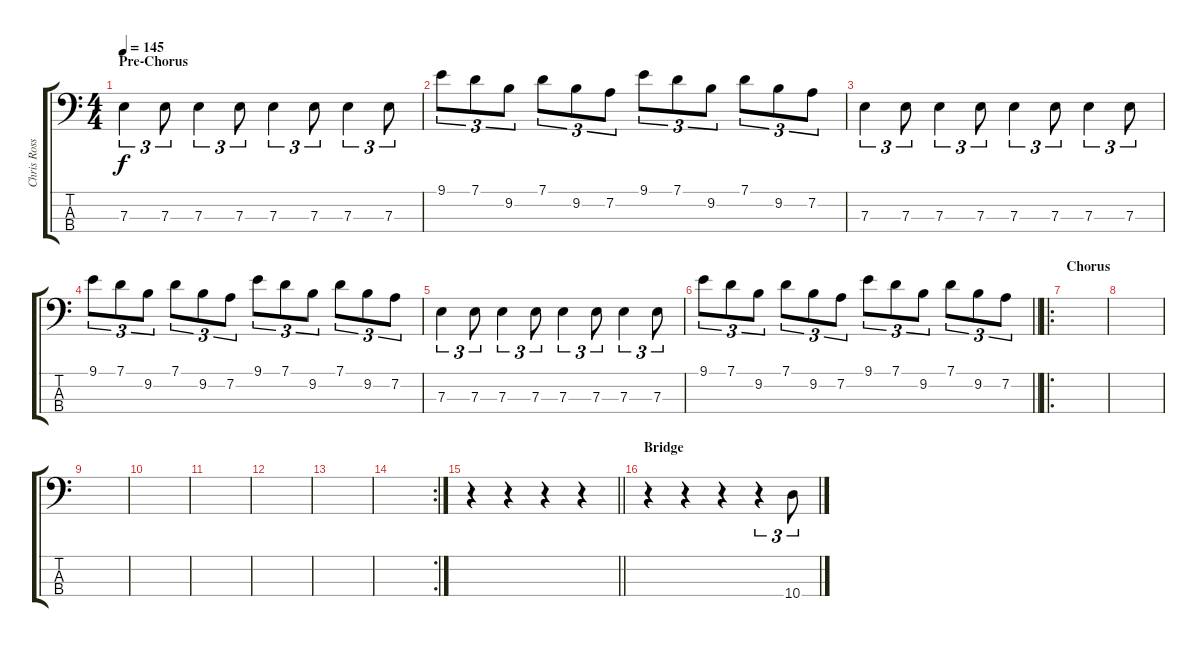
\track ("Chris Ross Bass" "Chris Ross") {instrument electricbasspick}
\staff {score tabs}
\tuning (G2 D2 A1 E1) {hide}
\ts (4 4)
\section ("" "Pre-Chorus")
\tempo 145
\clef f4
\ks c
7.3.4{tu (3 2) dy f} 7.3.8{tu (3 2)} 7.3.4{tu (3 2)} 7.3.8{tu (3 2)} 7.3.4{tu (3 2)} 7.3.8{tu (3 2)} 7.3.4{tu (3 2)} 7.3.8{tu (3 2)} |
9.1.8{tu (3 2)} 7.1.8{tu (3 2)} 9.2.8{tu (3 2)} 7.1.8{tu (3 2)} 9.2.8{tu (3 2)} 7.2.8{tu (3 2)} 9.1.8{tu (3 2)} 7.1.8{tu (3 2)} 9.2.8{tu (3 2)} 7.1.8{tu (3 2)} 9.2.8{tu (3 2)} 7.2.8{tu (3 2)} |
7.3.4{tu (3 2)} 7.3.8{tu (3 2)} 7.3.4{tu (3 2)} 7.3.8{tu (3 2)} 7.3.4{tu (3 2)} 7.3.8{tu (3 2)} 7.3.4{tu (3 2)} 7.3.8{tu (3 2)} |
9.1.8{tu (3 2)} 7.1.8{tu (3 2)} 9.2.8{tu (3 2)} 7.1.8{tu (3 2)} 9.2.8{tu (3 2)} 7.2.8{tu (3 2)} 9.1.8{tu (3 2)} 7.1.8{tu (3 2)} 9.2.8{tu (3 2)} 7.1.8{tu (3 2)} 9.2.8{tu (3 2)} 7.2.8{tu (3 2)} |
7.3.4{tu (3 2)} 7.3.8{tu (3 2)} 7.3.4{tu (3 2)} 7.3.8{tu (3 2)} 7.3.4{tu (3 2)} 7.3.8{tu (3 2)} 7.3.4{tu (3 2)} 7.3.8{tu (3 2)} |
\barLineRight lightlight
9.1.8{tu (3 2)} 7.1.8{tu (3 2)} 9.2.8{tu (3 2)} 7.1.8{tu (3 2)} 9.2.8{tu (3 2)} 7.2.8{tu (3 2)} 9.1.8{tu (3 2)} 7.1.8{tu (3 2)} 9.2.8{tu (3 2)} 7.1.8{tu (3 2)} 9.2.8{tu (3 2)} 7.2.8{tu (3 2)} |
\ro
\section ("" "Chorus")
|
|
|
|
|
|
|
\rc 2
|
\barLineRight lightlight
r.4 r.4 r.4 r.4 |
\section ("" "Bridge")
r.4 r.4 r.4 r.4{tu (3 2)} 10.4.8{tu (3 2)}
